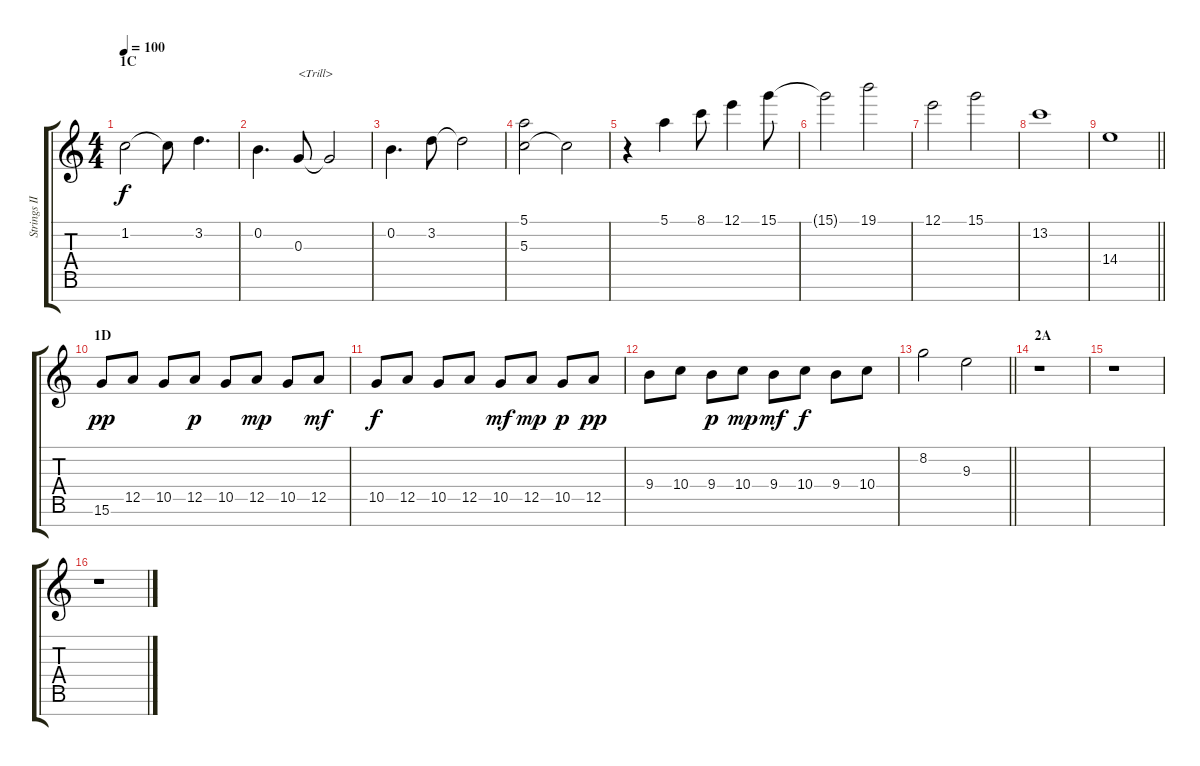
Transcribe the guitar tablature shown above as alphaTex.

\track ("Strings II" "Strings II") {instrument stringensemble1}
\staff {score tabs}
\tuning (E5 B4 G4 D4 A3 E3 B2) {hide}
\ts (4 4)
\section ("" "1C")
\tempo 100
\clef g2
\ks c
1.2.2{dy f} 1.2{t}.8 3.2.4{d} |
0.2.4{d} 0.3.8{txt "<Trill>"} 0.3{t}.2 |
0.2.4{d} 3.2.8 3.2{t}.2 |
(5.1 5.3).2 5.3{t}.2 |
r.4 5.1.4 8.1.8 12.1.4 15.1.8 |
15.1{t}.2 19.1.2 |
12.1.2 15.1.2 |
13.2.1 |
\barLineRight lightlight
14.4.1 |
\section ("" "1D")
15.6.8{dy pp} 12.5.8 10.5.8 12.5.8{dy p} 10.5.8 12.5.8{dy mp} 10.5.8 12.5.8{dy mf} |
10.5.8{dy f} 12.5.8 10.5.8 12.5.8 10.5.8{dy mf} 12.5.8{dy mp} 10.5.8{dy p} 12.5.8{dy pp} |
9.4.8 10.4.8 9.4.8{dy p} 10.4.8{dy mp} 9.4.8{dy mf} 10.4.8{dy f} 9.4.8 10.4.8 |
\barLineRight lightlight
8.2.2 9.3.2 |
\section ("" "2A")
r.1 |
r.1 |
r.1
